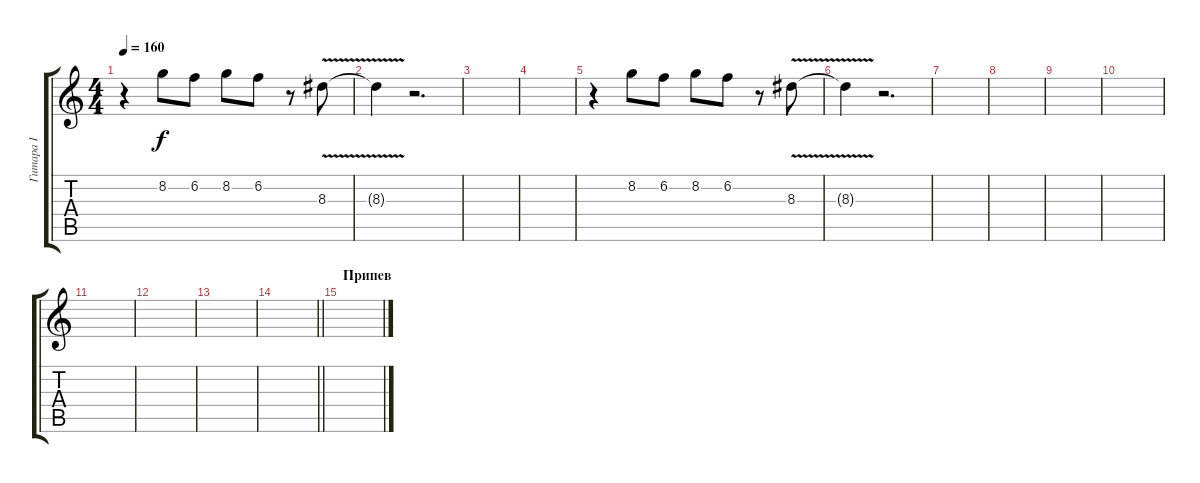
\track ("Гитара I" "Гитара I") {instrument distortionguitar}
\staff {score tabs}
\tuning (E4 B3 G3 D3 A2 E2) {hide}
\ts (4 4)
\tempo 160
\clef g2
\ks c
r.4{dy f} 8.2.8 6.2.8 8.2.8 6.2.8 r.8 8.3{v}.8 |
8.3{t}.4 r.2{d} |
|
|
r.4 8.2.8 6.2.8 8.2.8 6.2.8 r.8 8.3{v}.8 |
8.3{t}.4 r.2{d} |
|
|
|
|
|
|
|
\barLineRight lightlight
|
\section ("" "Припев")
